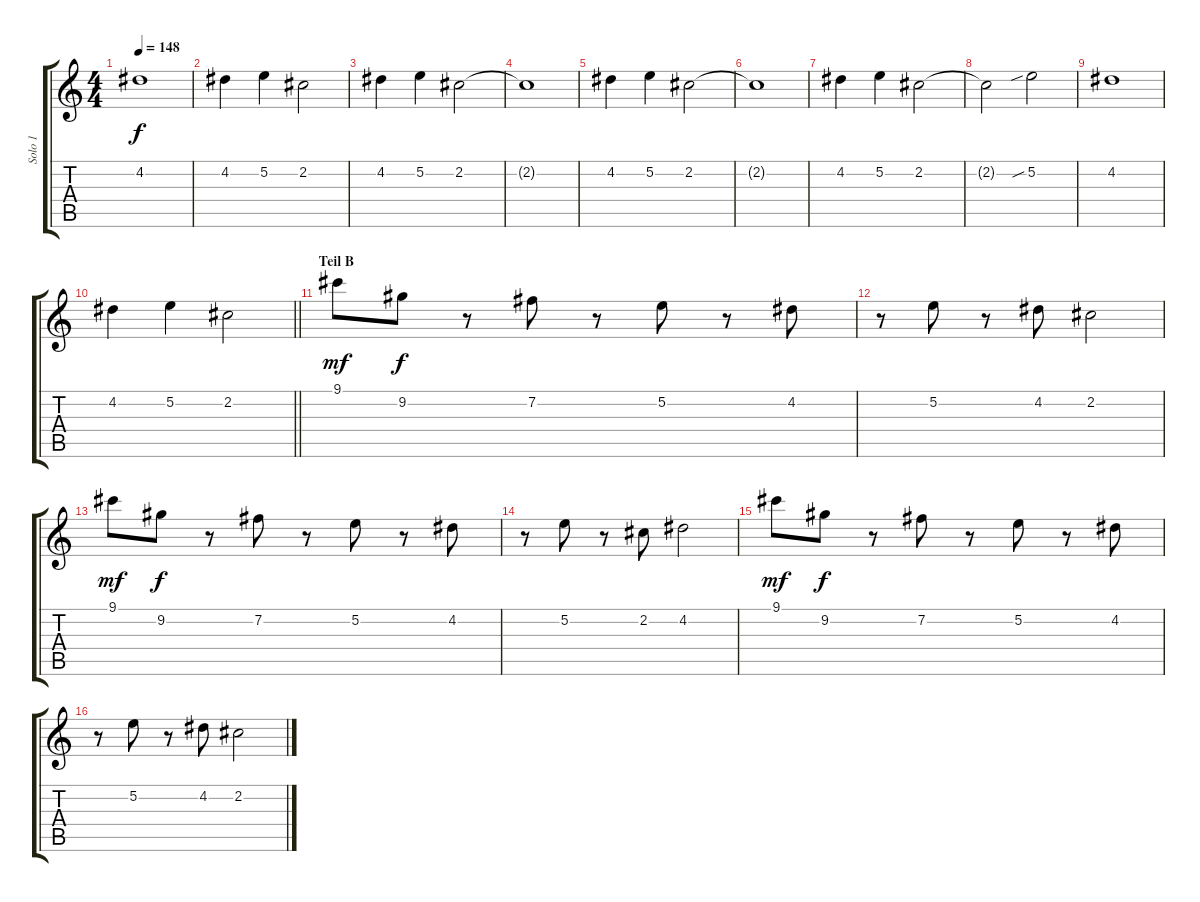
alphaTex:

\track ("Solo 1" "Solo 1") {instrument acousticguitarsteel}
\staff {score tabs}
\tuning (E4 B3 G3 D3 A2 E2) {hide}
\ts (4 4)
\tempo 148
\clef g2
\ks c
4.2.1{dy f} |
4.2.4 5.2.4 2.2.2 |
4.2.4{volume 11} 5.2.4 2.2.2 |
2.2{t}.1 |
4.2.4 5.2.4 2.2.2 |
2.2{t}.1 |
4.2.4 5.2.4 2.2.2 |
2.2{t}.2 5.2{sib}.2 |
4.2.1 |
\barLineRight lightlight
4.2.4 5.2.4 2.2.2 |
\section ("" "Teil B")
9.1.8{dy mf volume 16} 9.2.8{dy f} r.8 7.2.8 r.8 5.2.8 r.8 4.2.8 |
r.8 5.2.8 r.8 4.2.8 2.2.2 |
9.1.8{dy mf} 9.2.8{dy f} r.8 7.2.8 r.8 5.2.8 r.8 4.2.8 |
r.8 5.2.8 r.8 2.2.8 4.2.2 |
9.1.8{dy mf} 9.2.8{dy f} r.8 7.2.8 r.8 5.2.8 r.8 4.2.8 |
r.8 5.2.8 r.8 4.2.8 2.2.2
